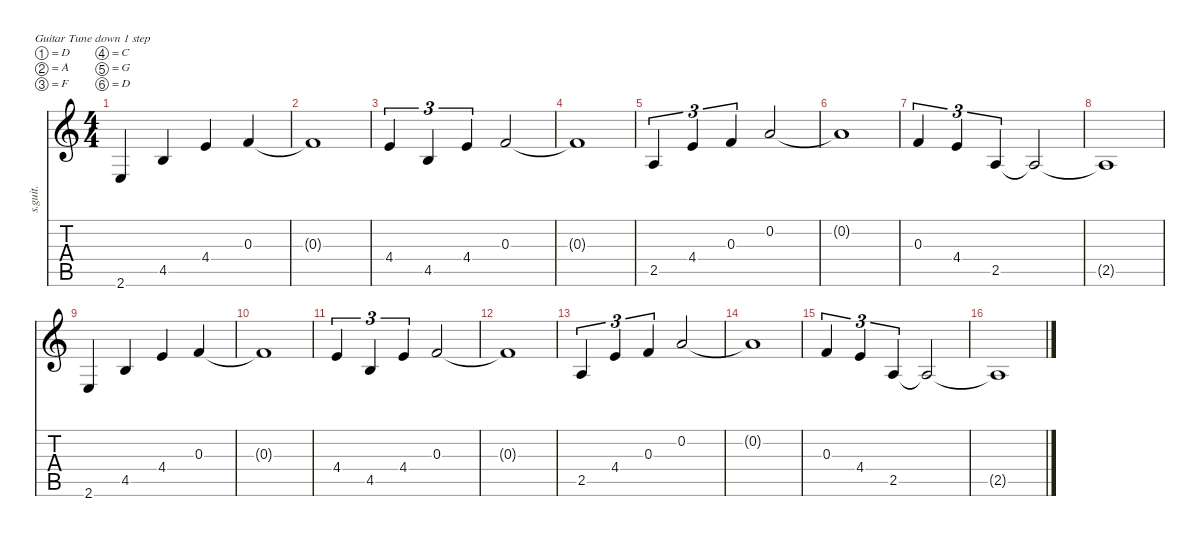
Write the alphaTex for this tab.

\defaultSystemsLayout 4
\hideDynamics
\bracketExtendMode nobrackets
\track ("Guitar I" "s.guit.") {instrument distortionguitar}
\staff {score tabs}
\tuning (D4 A3 F3 C3 G2 D2)
\ts (4 4)
\tempo (240 hide)
\clef g2
\ks c
2.6.4{lyrics (0 "") lyrics (1 "") lyrics (2 "") lyrics (3 "") lyrics (4 "") dy f} 4.5.4{lyrics (0 "") lyrics (1 "") lyrics (2 "") lyrics (3 "") lyrics (4 "")} 4.4.4{lyrics (0 "") lyrics (1 "") lyrics (2 "") lyrics (3 "") lyrics (4 "")} 0.3.4{lyrics (0 "") lyrics (1 "") lyrics (2 "") lyrics (3 "") lyrics (4 "")} |
0.3{t}.1{lyrics (0 "") lyrics (1 "") lyrics (2 "") lyrics (3 "") lyrics (4 "")} |
4.4.4{tu (3 2) lyrics (0 "") lyrics (1 "") lyrics (2 "") lyrics (3 "") lyrics (4 "")} 4.5.4{tu (3 2) lyrics (0 "") lyrics (1 "") lyrics (2 "") lyrics (3 "") lyrics (4 "")} 4.4.4{tu (3 2) lyrics (0 "") lyrics (1 "") lyrics (2 "") lyrics (3 "") lyrics (4 "")} 0.3.2{lyrics (0 "") lyrics (1 "") lyrics (2 "") lyrics (3 "") lyrics (4 "")} |
0.3{t}.1{lyrics (0 "") lyrics (1 "") lyrics (2 "") lyrics (3 "") lyrics (4 "")} |
2.5.4{tu (3 2) lyrics (0 "") lyrics (1 "") lyrics (2 "") lyrics (3 "") lyrics (4 "")} 4.4.4{tu (3 2) lyrics (0 "") lyrics (1 "") lyrics (2 "") lyrics (3 "") lyrics (4 "")} 0.3.4{tu (3 2) lyrics (0 "") lyrics (1 "") lyrics (2 "") lyrics (3 "") lyrics (4 "")} 0.2.2{lyrics (0 "") lyrics (1 "") lyrics (2 "") lyrics (3 "") lyrics (4 "")} |
0.2{t}.1{lyrics (0 "") lyrics (1 "") lyrics (2 "") lyrics (3 "") lyrics (4 "")} |
0.3.4{tu (3 2) lyrics (0 "") lyrics (1 "") lyrics (2 "") lyrics (3 "") lyrics (4 "")} 4.4.4{tu (3 2) lyrics (0 "") lyrics (1 "") lyrics (2 "") lyrics (3 "") lyrics (4 "")} 2.5.4{tu (3 2) lyrics (0 "") lyrics (1 "") lyrics (2 "") lyrics (3 "") lyrics (4 "")} 2.5{t}.2{lyrics (0 "") lyrics (1 "") lyrics (2 "") lyrics (3 "") lyrics (4 "")} |
2.5{t}.1{lyrics (0 "") lyrics (1 "") lyrics (2 "") lyrics (3 "") lyrics (4 "")} |
2.6.4{lyrics (0 "") lyrics (1 "") lyrics (2 "") lyrics (3 "") lyrics (4 "")} 4.5.4{lyrics (0 "") lyrics (1 "") lyrics (2 "") lyrics (3 "") lyrics (4 "")} 4.4.4{lyrics (0 "") lyrics (1 "") lyrics (2 "") lyrics (3 "") lyrics (4 "")} 0.3.4{lyrics (0 "") lyrics (1 "") lyrics (2 "") lyrics (3 "") lyrics (4 "")} |
0.3{t}.1{lyrics (0 "") lyrics (1 "") lyrics (2 "") lyrics (3 "") lyrics (4 "")} |
4.4.4{tu (3 2) lyrics (0 "") lyrics (1 "") lyrics (2 "") lyrics (3 "") lyrics (4 "")} 4.5.4{tu (3 2) lyrics (0 "") lyrics (1 "") lyrics (2 "") lyrics (3 "") lyrics (4 "")} 4.4.4{tu (3 2) lyrics (0 "") lyrics (1 "") lyrics (2 "") lyrics (3 "") lyrics (4 "")} 0.3.2{lyrics (0 "") lyrics (1 "") lyrics (2 "") lyrics (3 "") lyrics (4 "")} |
0.3{t}.1{lyrics (0 "") lyrics (1 "") lyrics (2 "") lyrics (3 "") lyrics (4 "")} |
2.5.4{tu (3 2) lyrics (0 "") lyrics (1 "") lyrics (2 "") lyrics (3 "") lyrics (4 "")} 4.4.4{tu (3 2) lyrics (0 "") lyrics (1 "") lyrics (2 "") lyrics (3 "") lyrics (4 "")} 0.3.4{tu (3 2) lyrics (0 "") lyrics (1 "") lyrics (2 "") lyrics (3 "") lyrics (4 "")} 0.2.2{lyrics (0 "") lyrics (1 "") lyrics (2 "") lyrics (3 "") lyrics (4 "")} |
0.2{t}.1{lyrics (0 "") lyrics (1 "") lyrics (2 "") lyrics (3 "") lyrics (4 "")} |
0.3.4{tu (3 2) lyrics (0 "") lyrics (1 "") lyrics (2 "") lyrics (3 "") lyrics (4 "")} 4.4.4{tu (3 2) lyrics (0 "") lyrics (1 "") lyrics (2 "") lyrics (3 "") lyrics (4 "")} 2.5.4{tu (3 2) lyrics (0 "") lyrics (1 "") lyrics (2 "") lyrics (3 "") lyrics (4 "")} 2.5{t}.2{lyrics (0 "") lyrics (1 "") lyrics (2 "") lyrics (3 "") lyrics (4 "")} |
2.5{t}.1{lyrics (0 "") lyrics (1 "") lyrics (2 "") lyrics (3 "") lyrics (4 "")}
